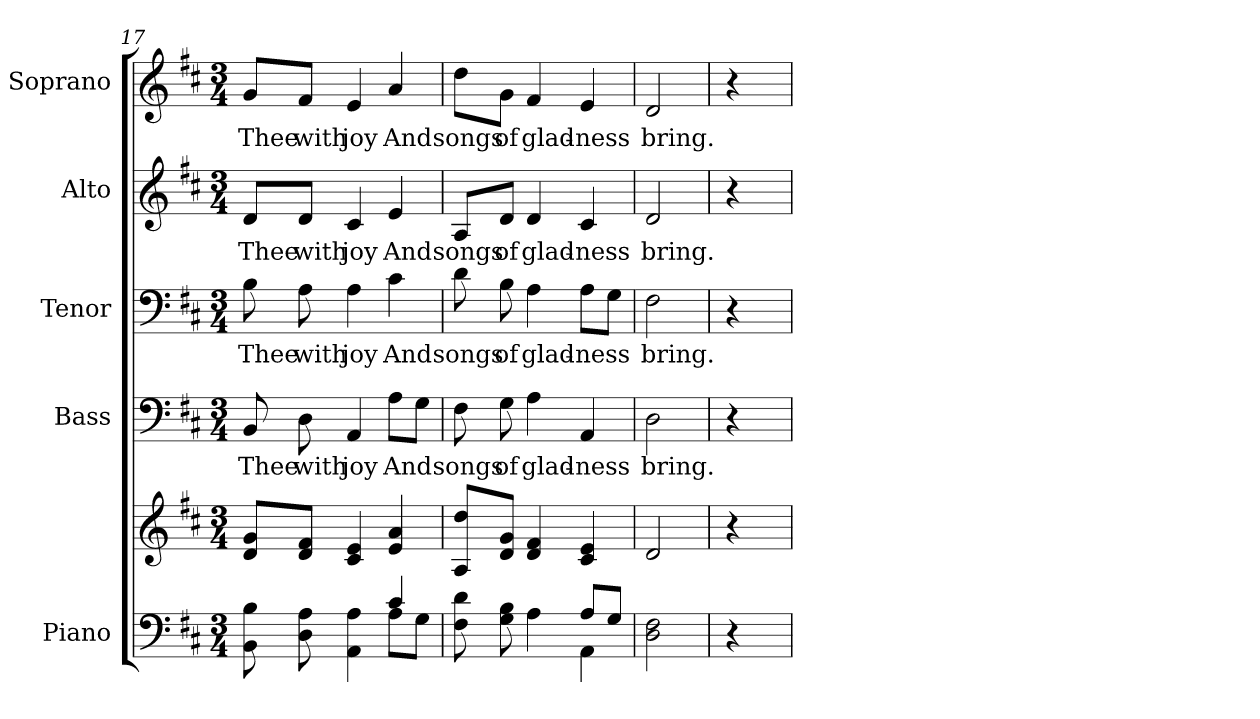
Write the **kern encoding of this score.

**kern	**kern	**kern	**text	**kern	**text	**kern	**text	**kern	**text
*part5	*part5	*part4	*part4	*part3	*part3	*part2	*part2	*part1	*part1
*staff6	*staff5	*staff4	*staff4	*staff3	*staff3	*staff2	*staff2	*staff1	*staff1
*I"Piano	*	*I"Bass	*	*I"Tenor	*	*I"Alto	*	*I"Soprano	*
*I'Pno.	*	*I'B.	*	*I'T.	*	*I'A.	*	*I'S.	*
*clefF4	*clefG2	*clefF4	*	*clefF4	*	*clefG2	*	*clefG2	*
*k[f#c#]	*k[f#c#]	*k[f#c#]	*	*k[f#c#]	*	*k[f#c#]	*	*k[f#c#]	*
*D:	*D:	*D:	*	*D:	*	*D:	*	*D:	*
*M3/4	*M3/4	*M3/4	*	*M3/4	*	*M3/4	*	*M3/4	*
=17	=17	=17	=17	=17	=17	=17	=17	=17	=17
*^	*	*	*	*	*	*	*	*	*
!	!	!	!	!LO:LY:b:color=#000000	!	!	!	!	!	!
!	!	!	!	!	!	!LO:LY:b:color=#000000	!	!	!	!
!	!	!	!	!	!	!	!	!LO:LY:b:color=#000000	!	!
!	!	!	!	!	!	!	!	!	!	!LO:LY:b:color=#000000
8BBi\ 8Bi	2ryy	8di/ 8gi/L	8BBi/	Thee	8Bi\	Thee	8di/L	Thee	8gi/L	Thee
!	!	!	!	!LO:LY:b:color=#000000	!	!	!	!	!	!
!	!	!	!	!	!	!LO:LY:b:color=#000000	!	!	!	!
!	!	!	!	!	!	!	!	!LO:LY:b:color=#000000	!	!
!	!	!	!	!	!	!	!	!	!	!LO:LY:b:color=#000000
8Di\ 8Ai	.	8di/ 8f#i/J	8Di\	with	8Ai\	with	8di/J	with	8f#i/J	with
!	!	!	!	!LO:LY:b:color=#000000	!	!	!	!	!	!
!	!	!	!	!	!	!LO:LY:b:color=#000000	!	!	!	!
!	!	!	!	!	!	!	!	!LO:LY:b:color=#000000	!	!
!	!	!	!	!	!	!	!	!	!	!LO:LY:b:color=#000000
4AAi\ 4Ai	.	4c#i/ 4ei	4AAi/	joy	4Ai\	joy	4c#i/	joy	4ei/	joy
!	!	!	!	!LO:LY:b:color=#000000	!	!	!	!	!	!
!	!	!	!	!	!	!LO:LY:b:color=#000000	!	!	!	!
!	!	!	!	!	!	!	!	!LO:LY:b:color=#000000	!	!
!	!	!	!	!	!	!	!	!	!	!LO:LY:b:color=#000000
4c#i/	8Ai\L	4ei/ 4ai	8Ai\L	And	4c#i\	And	4ei/	And	4ai/	And
.	8Gi\J	.	8Gi\J	.	.	.	.	.	.	.
!!LO:PB:g=z
=18	=18	=18	=18	=18	=18	=18	=18	=18	=18	=18
!	!	!	!	!LO:LY:b:color=#000000	!	!	!	!	!	!
!	!	!	!	!	!	!LO:LY:b:color=#000000	!	!	!	!
!	!	!	!	!	!	!	!	!LO:LY:b:color=#000000	!	!
!	!	!	!	!	!	!	!	!	!	!LO:LY:b:color=#000000
8F#i\ 8di	2ryy	8Ai/ 8ddi/L	8F#i\	songs	8di\	songs	8Ai/L	songs	8ddi\L	songs
!	!	!	!	!LO:LY:b:color=#000000	!	!	!	!	!	!
!	!	!	!	!	!	!LO:LY:b:color=#000000	!	!	!	!
!	!	!	!	!	!	!	!	!LO:LY:b:color=#000000	!	!
!	!	!	!	!	!	!	!	!	!	!LO:LY:b:color=#000000
8Gi\ 8Bi	.	8di/ 8gi/J	8Gi\	of	8Bi\	of	8di/J	of	8gi\J	of
!	!	!	!	!LO:LY:b:color=#000000	!	!	!	!	!	!
!	!	!	!	!	!	!LO:LY:b:color=#000000	!	!	!	!
!	!	!	!	!	!	!	!	!LO:LY:b:color=#000000	!	!
!	!	!	!	!	!	!	!	!	!	!LO:LY:b:color=#000000
4Ai\	.	4di/ 4f#i	4Ai\	glad-	4Ai\	glad-	4di/	glad-	4f#i/	glad-
!	!	!	!	!LO:LY:b:color=#000000	!	!	!	!	!	!
!	!	!	!	!	!	!LO:LY:b:color=#000000	!	!	!	!
!	!	!	!	!	!	!	!	!LO:LY:b:color=#000000	!	!
!	!	!	!	!	!	!	!	!	!	!LO:LY:b:color=#000000
8Ai/L	4AAi\	4c#i/ 4ei	4AAi/	-ness	8Ai\L	-ness	4c#i/	-ness	4ei/	-ness
8Gi/J	.	.	.	.	8Gi\J	.	.	.	.	.
*v	*v	*	*	*	*	*	*	*	*	*
=19	=19	=19	=19	=19	=19	=19	=19	=19	=19
!	!	!	!LO:LY:b:color=#000000	!	!	!	!	!	!
!	!	!	!	!	!LO:LY:b:color=#000000	!	!	!	!
!	!	!	!	!	!	!	!LO:LY:b:color=#000000	!	!
!	!	!	!	!	!	!	!	!	!LO:LY:b:color=#000000
2Di\ 2F#i	2di/	2Di\	bring.	2F#i\	bring.	2di/	bring.	2di/	bring.
=20	=20	=20	=20	=20	=20	=20	=20	=20	=20
4r	4r	4r	.	4r	.	4r	.	4r	.
=	=	=	=	=	=	=	=	=	=
*-	*-	*-	*-	*-	*-	*-	*-	*-	*-
